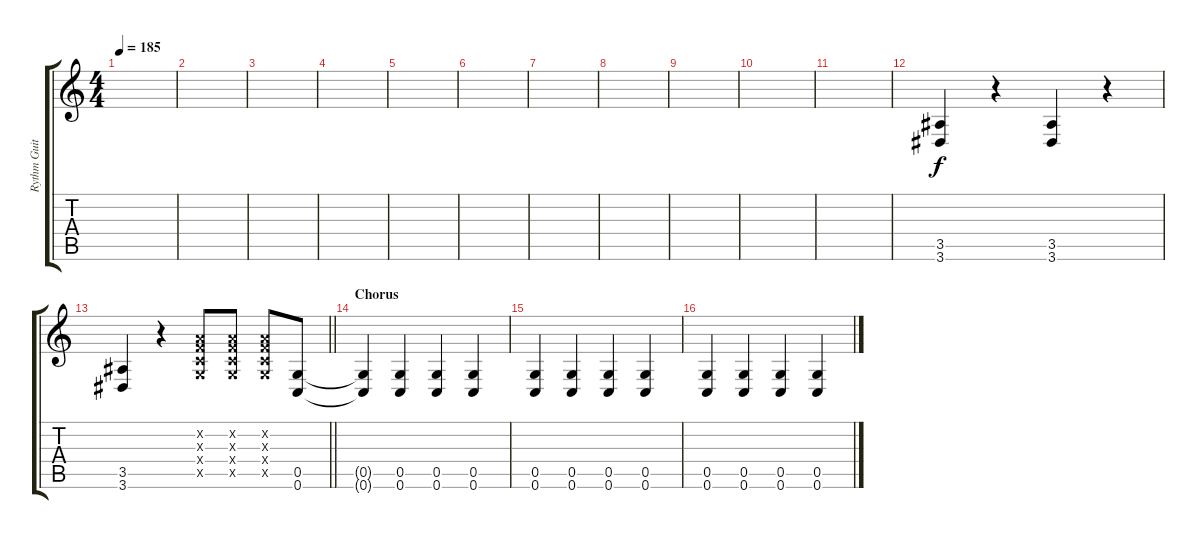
\track ("Rythm Guitar (Michael Money)" "Rythm Guit") {instrument distortionguitar}
\staff {score tabs}
\tuning (D4 A3 F3 C3 G2 C2) {hide}
\ts (4 4)
\tempo 185
\clef g2
\ks c
|
|
|
|
|
|
|
|
|
|
|
(3.5 3.6).4 r.4 (3.5 3.6).4 r.4 |
\barLineRight lightlight
(3.5 3.6).4 r.4 (0.2{x} 0.3{x} 0.4{x} 0.5{x}).8 (0.2{x} 0.3{x} 0.4{x} 0.5{x}).8 (0.2{x} 0.3{x} 0.4{x} 0.5{x}).8 (0.5 0.6).8 |
\section ("" "Chorus")
(0.5{t} 0.6{t}).4 (0.5 0.6).4 (0.5 0.6).4 (0.5 0.6).4 |
(0.5 0.6).4 (0.5 0.6).4 (0.5 0.6).4 (0.5 0.6).4 |
(0.5 0.6).4 (0.5 0.6).4 (0.5 0.6).4 (0.5 0.6).4
